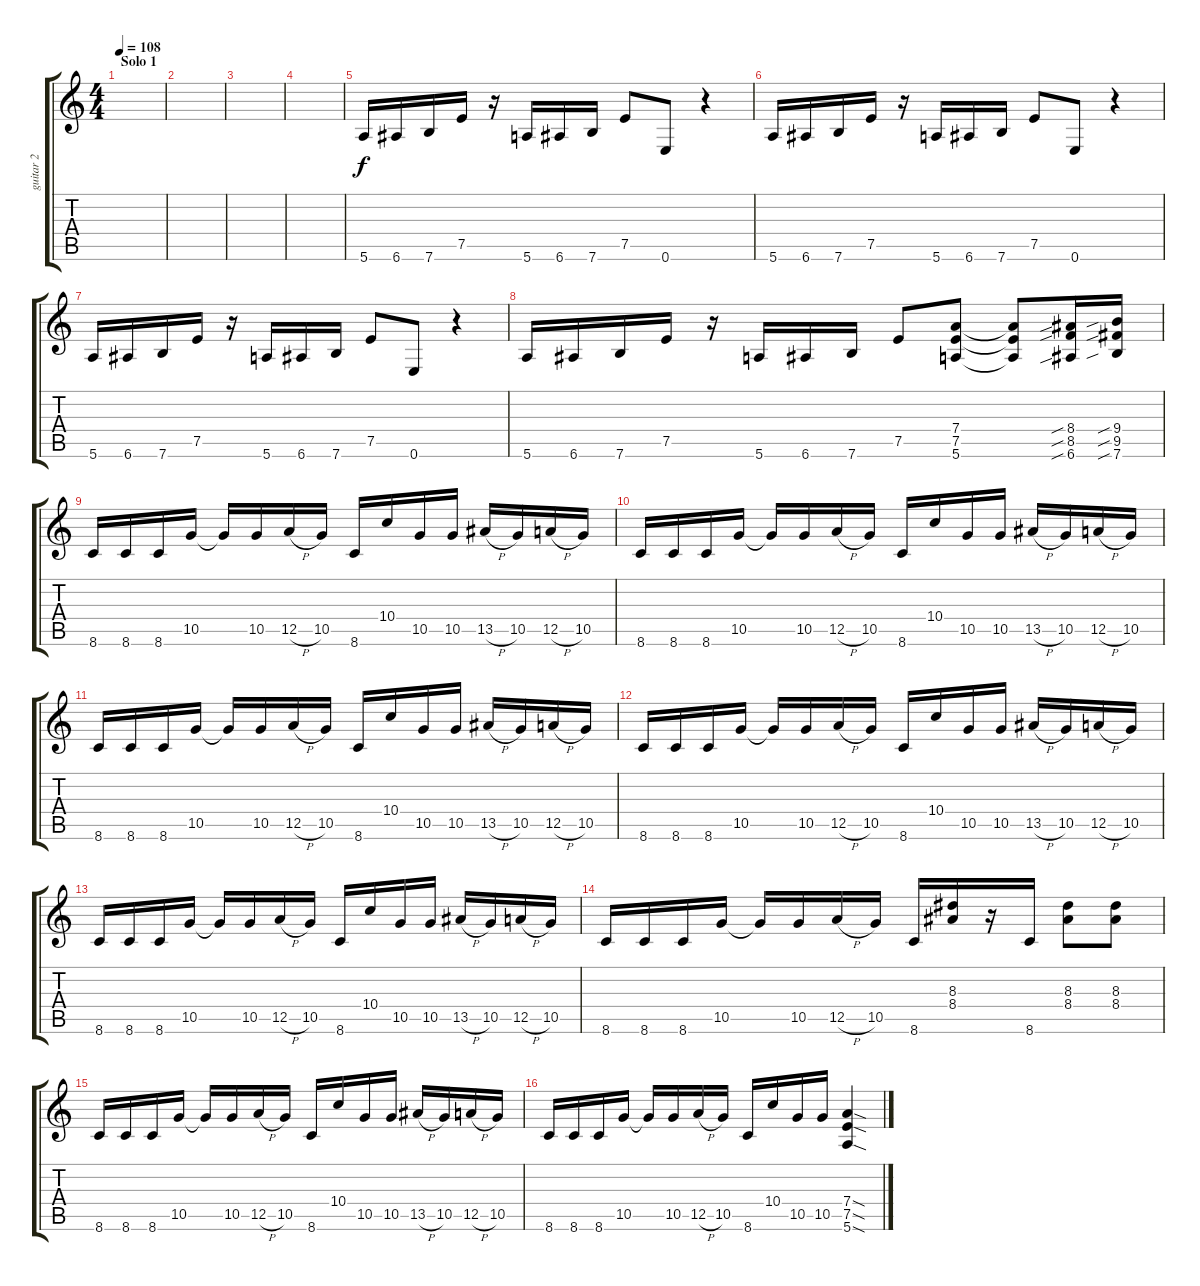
\track ("guitar 2" "guitar 2") {instrument distortionguitar}
\staff {score tabs}
\tuning (E4 B3 G3 D3 A2 E2) {hide}
\ts (4 4)
\section ("" "Solo 1")
\tempo 108
\clef g2
\ks c
|
|
|
|
5.6.16 6.6.16 7.6.16 7.5.16 r.16 5.6.16 6.6.16 7.6.16 7.5.8 0.6.8 r.4 |
5.6.16 6.6.16 7.6.16 7.5.16 r.16 5.6.16 6.6.16 7.6.16 7.5.8 0.6.8 r.4 |
5.6.16 6.6.16 7.6.16 7.5.16 r.16 5.6.16 6.6.16 7.6.16 7.5.8 0.6.8 r.4 |
5.6.16 6.6.16 7.6.16 7.5.16 r.16 5.6.16 6.6.16 7.6.16 7.5.8 (7.4 7.5 5.6).8 (7.4{t} 7.5{t} 5.6{t}).8 (8.4{sib} 8.5{sib} 6.6{sib}).16 (9.4{sib} 9.5{sib} 7.6{sib}).16 |
8.6.16{instrument electricguitarmuted} 8.6.16 8.6.16 10.5.16{instrument distortionguitar} 10.5{t}.16 10.5.16 12.5{h}.16 10.5.16 8.6.16{instrument electricguitarmuted} 10.4.16{instrument distortionguitar} 10.5.16 10.5.16 13.5{h}.16 10.5.16 12.5{h}.16 10.5.16 |
8.6.16{instrument electricguitarmuted} 8.6.16 8.6.16 10.5.16{instrument distortionguitar} 10.5{t}.16 10.5.16 12.5{h}.16 10.5.16 8.6.16{instrument electricguitarmuted} 10.4.16{instrument distortionguitar} 10.5.16 10.5.16 13.5{h}.16 10.5.16 12.5{h}.16 10.5.16 |
8.6.16{instrument electricguitarmuted} 8.6.16 8.6.16 10.5.16{instrument distortionguitar} 10.5{t}.16 10.5.16 12.5{h}.16 10.5.16 8.6.16{instrument electricguitarmuted} 10.4.16{instrument distortionguitar} 10.5.16 10.5.16 13.5{h}.16 10.5.16 12.5{h}.16 10.5.16 |
8.6.16{instrument electricguitarmuted} 8.6.16 8.6.16 10.5.16{instrument distortionguitar} 10.5{t}.16 10.5.16 12.5{h}.16 10.5.16 8.6.16{instrument electricguitarmuted} 10.4.16{instrument distortionguitar} 10.5.16 10.5.16 13.5{h}.16 10.5.16 12.5{h}.16 10.5.16 |
8.6.16{instrument electricguitarmuted} 8.6.16 8.6.16 10.5.16{instrument distortionguitar} 10.5{t}.16 10.5.16 12.5{h}.16 10.5.16 8.6.16{instrument electricguitarmuted} 10.4.16{instrument distortionguitar} 10.5.16 10.5.16 13.5{h}.16 10.5.16 12.5{h}.16 10.5.16 |
8.6.16{instrument electricguitarmuted} 8.6.16 8.6.16 10.5.16{instrument distortionguitar} 10.5{t}.16 10.5.16 12.5{h}.16 10.5.16 8.6.16{instrument electricguitarmuted} (8.3 8.4).16{instrument distortionguitar} r.16 8.6.16{instrument electricguitarmuted} (8.3 8.4).8{instrument distortionguitar} (8.3 8.4).8 |
8.6.16{instrument electricguitarmuted} 8.6.16 8.6.16 10.5.16{instrument distortionguitar} 10.5{t}.16 10.5.16 12.5{h}.16 10.5.16 8.6.16{instrument electricguitarmuted} 10.4.16{instrument distortionguitar} 10.5.16 10.5.16 13.5{h}.16 10.5.16 12.5{h}.16 10.5.16 |
8.6.16{instrument electricguitarmuted} 8.6.16 8.6.16 10.5.16{instrument distortionguitar} 10.5{t}.16 10.5.16 12.5{h}.16 10.5.16 8.6.16{instrument electricguitarmuted} 10.4.16{instrument distortionguitar} 10.5.16 10.5.16 (7.4{sod} 7.5{sod} 5.6{sod}).4
